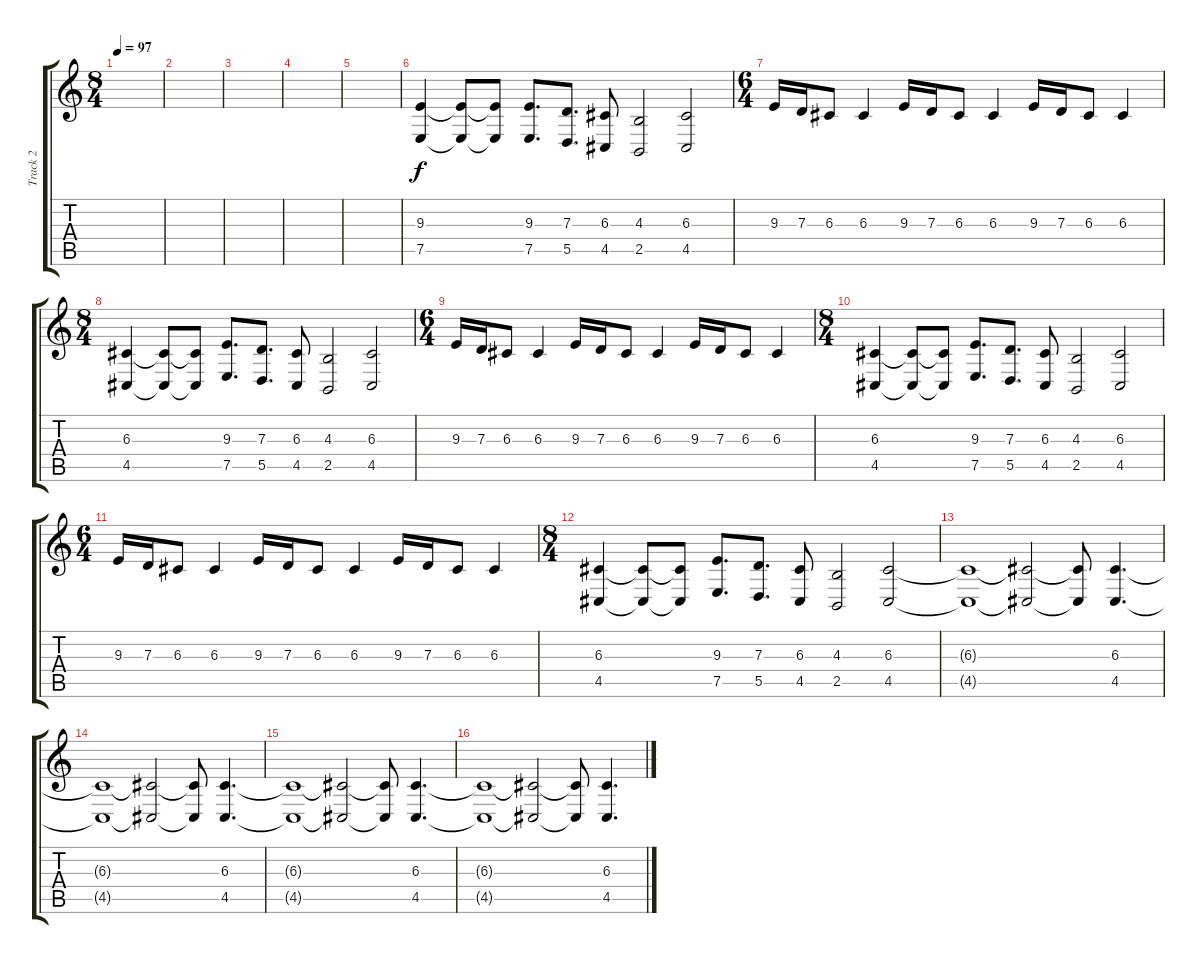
\track ("Track 2" "Track 2") {instrument synthstrings2}
\staff {score tabs}
\tuning (E4 B3 G3 D3 A2 E2) {hide}
\ts (8 4)
\tempo 97
\clef g2
\ks c
|
|
|
|
|
(9.3 7.5).4 (9.3{t} 7.5{t}).8 (9.3{t} 7.5{t}).8 (9.3 7.5).8{d} (7.3 5.5).8{d} (6.3 4.5).8 (4.3 2.5).2 (6.3 4.5).2 |
\ts (6 4)
9.3.16 7.3.16 6.3.8 6.3.4 9.3.16 7.3.16 6.3.8 6.3.4 9.3.16 7.3.16 6.3.8 6.3.4 |
\ts (8 4)
(6.3 4.5).4 (6.3{t} 4.5{t}).8 (6.3{t} 4.5{t}).8 (9.3 7.5).8{d} (7.3 5.5).8{d} (6.3 4.5).8 (4.3 2.5).2 (6.3 4.5).2 |
\ts (6 4)
9.3.16 7.3.16 6.3.8 6.3.4 9.3.16 7.3.16 6.3.8 6.3.4 9.3.16 7.3.16 6.3.8 6.3.4 |
\ts (8 4)
(6.3 4.5).4 (6.3{t} 4.5{t}).8 (6.3{t} 4.5{t}).8 (9.3 7.5).8{d} (7.3 5.5).8{d} (6.3 4.5).8 (4.3 2.5).2 (6.3 4.5).2 |
\ts (6 4)
9.3.16 7.3.16 6.3.8 6.3.4 9.3.16 7.3.16 6.3.8 6.3.4 9.3.16 7.3.16 6.3.8 6.3.4 |
\ts (8 4)
(6.3 4.5).4 (6.3{t} 4.5{t}).8 (6.3{t} 4.5{t}).8 (9.3 7.5).8{d} (7.3 5.5).8{d} (6.3 4.5).8 (4.3 2.5).2 (6.3 4.5).2 |
(6.3{t} 4.5{t}).1 (6.3{t} 4.5{t}).2 (6.3{t} 4.5{t}).8 (6.3 4.5).4{d} |
(6.3{t} 4.5{t}).1 (6.3{t} 4.5{t}).2 (6.3{t} 4.5{t}).8 (6.3 4.5).4{d} |
(6.3{t} 4.5{t}).1 (6.3{t} 4.5{t}).2 (6.3{t} 4.5{t}).8 (6.3 4.5).4{d} |
(6.3{t} 4.5{t}).1 (6.3{t} 4.5{t}).2 (6.3{t} 4.5{t}).8 (6.3 4.5).4{d}
